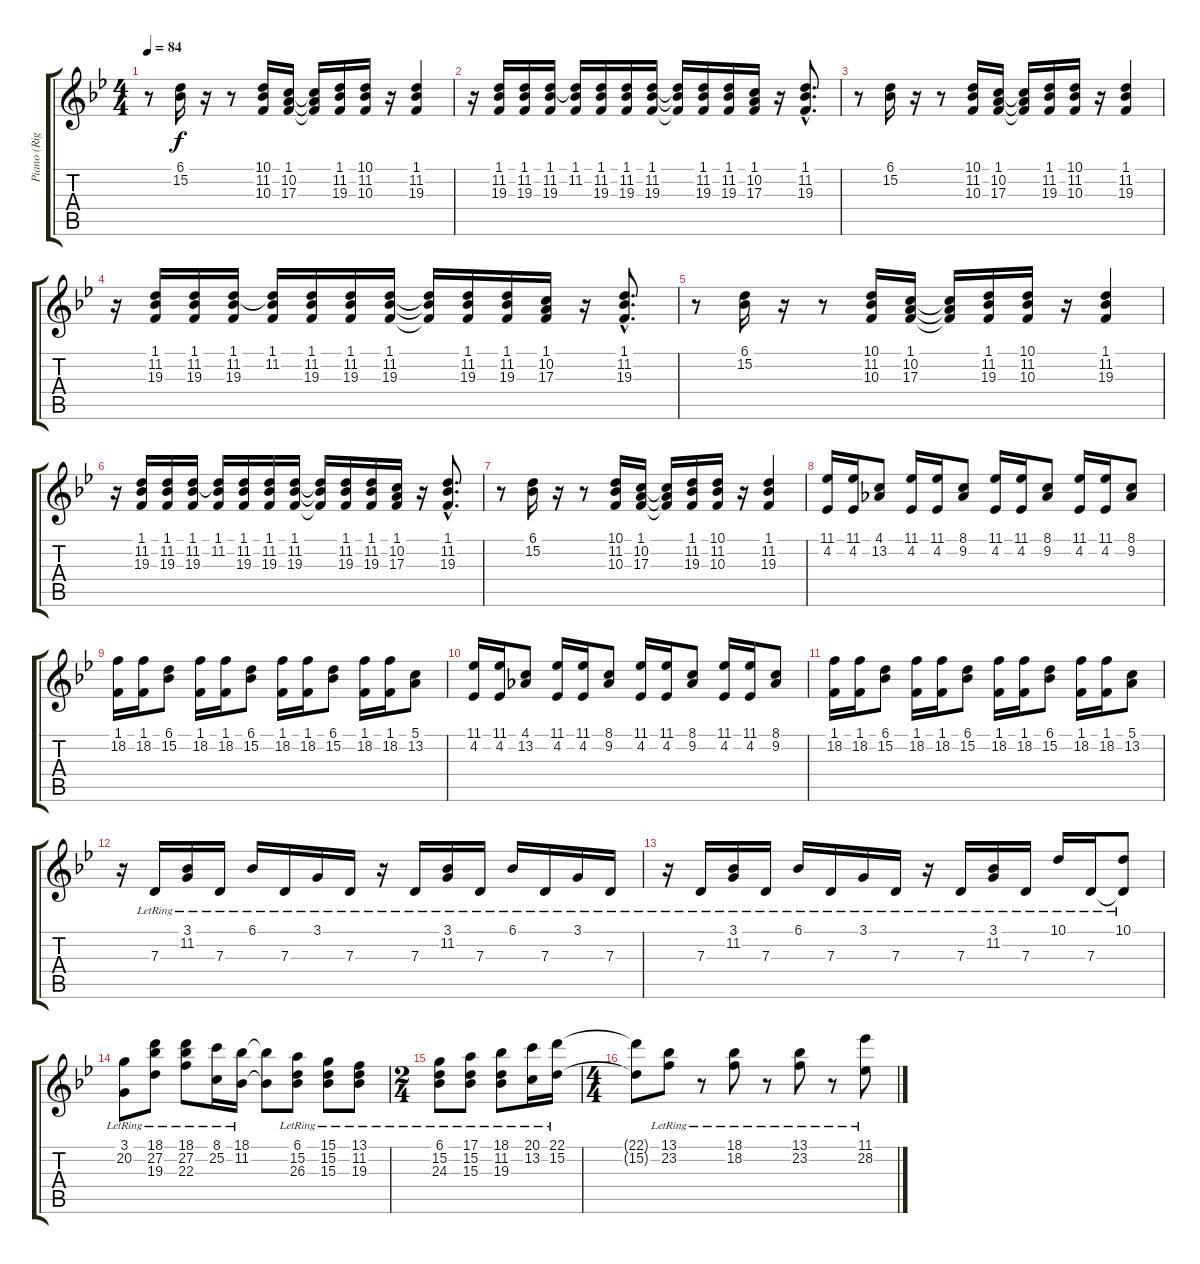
\track ("Piano (Right)" "Piano (Rig") {instrument brightacousticpiano}
\staff {score tabs}
\tuning (E4 B3 G3 D3 A2 E2) {hide}
\ts (4 4)
\tempo 84
\clef g2
\ks bb
r.8{dy f} (6.1 15.2).16 r.16 r.8 (10.1 11.2 10.3).16 (1.1 10.2 17.3).16 (1.1{t} 10.2{t} 17.3{t}).16 (1.1 11.2 19.3).16 (10.1 11.2 10.3).16 r.16 (1.1 11.2 19.3).4 |
r.16 (1.1 11.2 19.3).16 (1.1 11.2 19.3).16 (1.1 11.2 19.3).16 (1.1 11.2 19.3{t}).16 (1.1 11.2 19.3).16 (1.1 11.2 19.3).16 (1.1 11.2 19.3).16 (1.1{t} 11.2{t} 19.3{t}).16 (1.1 11.2 19.3).16 (1.1 11.2 19.3).16 (1.1 10.2 17.3).16 r.16 (1.1{hac} 11.2{hac} 19.3{hac}).8{d} |
r.8 (6.1 15.2).16 r.16 r.8 (10.1 11.2 10.3).16 (1.1 10.2 17.3).16 (1.1{t} 10.2{t} 17.3{t}).16 (1.1 11.2 19.3).16 (10.1 11.2 10.3).16 r.16 (1.1 11.2 19.3).4 |
r.16 (1.1 11.2 19.3).16 (1.1 11.2 19.3).16 (1.1 11.2 19.3).16 (1.1 11.2 19.3{t}).16 (1.1 11.2 19.3).16 (1.1 11.2 19.3).16 (1.1 11.2 19.3).16 (1.1{t} 11.2{t} 19.3{t}).16 (1.1 11.2 19.3).16 (1.1 11.2 19.3).16 (1.1 10.2 17.3).16 r.16 (1.1{hac} 11.2{hac} 19.3{hac}).8{d} |
r.8 (6.1 15.2).16 r.16 r.8 (10.1 11.2 10.3).16 (1.1 10.2 17.3).16 (1.1{t} 10.2{t} 17.3{t}).16 (1.1 11.2 19.3).16 (10.1 11.2 10.3).16 r.16 (1.1 11.2 19.3).4 |
r.16 (1.1 11.2 19.3).16 (1.1 11.2 19.3).16 (1.1 11.2 19.3).16 (1.1 11.2 19.3{t}).16 (1.1 11.2 19.3).16 (1.1 11.2 19.3).16 (1.1 11.2 19.3).16 (1.1{t} 11.2{t} 19.3{t}).16 (1.1 11.2 19.3).16 (1.1 11.2 19.3).16 (1.1 10.2 17.3).16 r.16 (1.1{hac} 11.2{hac} 19.3{hac}).8{d} |
r.8 (6.1 15.2).16 r.16 r.8 (10.1 11.2 10.3).16 (1.1 10.2 17.3).16 (1.1{t} 10.2{t} 17.3{t}).16 (1.1 11.2 19.3).16 (10.1 11.2 10.3).16 r.16 (1.1 11.2 19.3).4 |
(11.1 4.2).16 (11.1 4.2).16 (4.1 13.2).8 (11.1 4.2).16 (11.1 4.2).16 (8.1 9.2).8 (11.1 4.2).16 (11.1 4.2).16 (8.1 9.2).8 (11.1 4.2).16 (11.1 4.2).16 (8.1 9.2).8 |
(1.1 18.2).16 (1.1 18.2).16 (6.1 15.2).8 (1.1 18.2).16 (1.1 18.2).16 (6.1 15.2).8 (1.1 18.2).16 (1.1 18.2).16 (6.1 15.2).8 (1.1 18.2).16 (1.1 18.2).16 (5.1 13.2).8 |
(11.1 4.2).16 (11.1 4.2).16 (4.1 13.2).8 (11.1 4.2).16 (11.1 4.2).16 (8.1 9.2).8 (11.1 4.2).16 (11.1 4.2).16 (8.1 9.2).8 (11.1 4.2).16 (11.1 4.2).16 (8.1 9.2).8 |
(1.1 18.2).16 (1.1 18.2).16 (6.1 15.2).8 (1.1 18.2).16 (1.1 18.2).16 (6.1 15.2).8 (1.1 18.2).16 (1.1 18.2).16 (6.1 15.2).8 (1.1 18.2).16 (1.1 18.2).16 (5.1 13.2).8 |
r.16 7.3{lr}.16 (3.1{lr} 11.2{lr}).16 7.3{lr}.16 6.1{lr}.16 7.3{lr}.16 3.1{lr}.16 7.3{lr}.16 r.16 7.3{lr}.16 (3.1{lr} 11.2{lr}).16 7.3{lr}.16 6.1{lr}.16 7.3{lr}.16 3.1{lr}.16 7.3{lr}.16 |
r.16 7.3{lr}.16 (3.1{lr} 11.2{lr}).16 7.3{lr}.16 6.1{lr}.16 7.3{lr}.16 3.1{lr}.16 7.3{lr}.16 r.16 7.3{lr}.16 (3.1{lr} 11.2{lr}).16 7.3{lr}.16 10.1{lr}.16 7.3{lr}.16 (10.1{lr} 7.3{t}).8 |
(3.1{lr} 20.2{lr}).8 (18.1{lr} 27.2{lr} 19.3{lr}).8 (18.1{lr} 27.2{lr} 22.3{lr}).8 (8.1{lr} 25.2{lr}).16 (18.1{lr} 11.2{lr}).16 (18.1{t} 11.2{t}).8 (6.1{lr} 15.2{lr} 26.3{lr}).8 (15.1{lr} 15.2{lr} 15.3{lr}).8 (13.1{lr} 11.2{lr} 19.3{lr}).8 |
\ts (2 4)
(6.1{lr} 15.2{lr} 24.3{lr}).8 (17.1{lr} 15.2{lr} 15.3{lr}).8 (18.1{lr} 11.2{lr} 19.3{lr}).8 (20.1{lr} 13.2{lr}).16 (22.1{lr} 15.2{lr}).16 |
\ts (4 4)
(22.1{t} 15.2{t}).8 (13.1{lr} 23.2{lr}).8 r.8 (18.1{lr} 18.2{lr}).8 r.8 (13.1{lr} 23.2{lr}).8 r.8 (11.1{lr} 28.2{lr}).8
